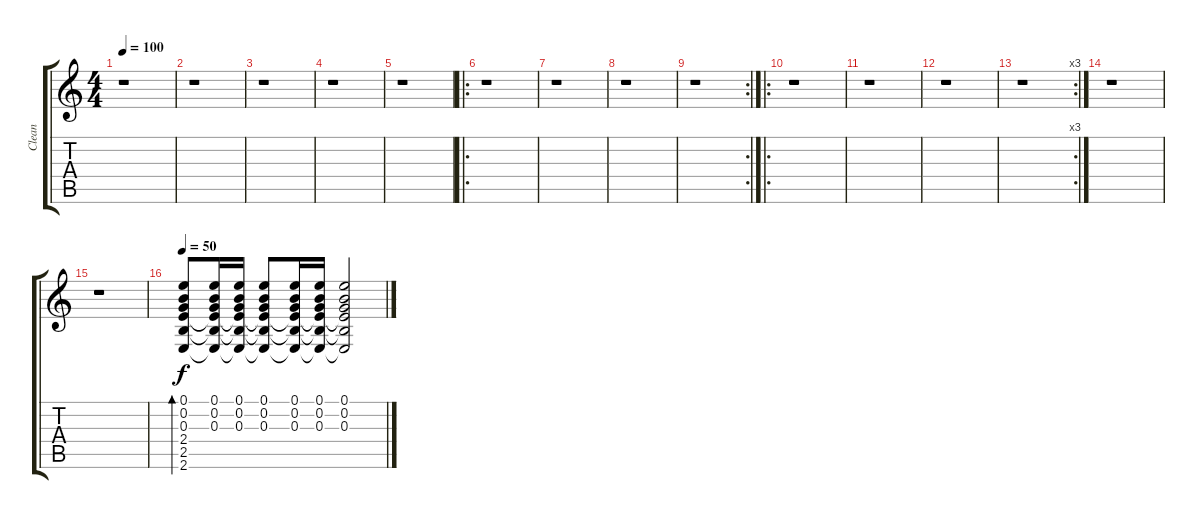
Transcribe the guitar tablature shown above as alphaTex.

\track ("Clean" "Clean") {instrument electricguitarclean}
\staff {score tabs}
\tuning (E4 B3 G3 D3 A2 D2) {hide}
\ts (4 4)
\tempo 100
\clef g2
\ks c
r.1{dy f} |
r.1 |
r.1 |
r.1 |
r.1 |
\ro
r.1 |
r.1 |
r.1 |
\rc 2
r.1 |
\ro
r.1 |
r.1 |
r.1 |
\rc 3
r.1 |
r.1 |
r.1 |
\tempo 50
(0.1 0.2 0.3 2.4 2.5 2.6).8{bd 30} (0.1 0.2 0.3 2.4{t} 2.5{t} 2.6{t}).16 (0.1 0.2 0.3 2.4{t} 2.5{t} 2.6{t}).16 (0.1 0.2 0.3 2.4{t} 2.5{t} 2.6{t}).8 (0.1 0.2 0.3 2.4{t} 2.5{t} 2.6{t}).16 (0.1 0.2 0.3 2.4{t} 2.5{t} 2.6{t}).16 (0.1 0.2 0.3 2.4{t} 2.5{t} 2.6{t}).2
